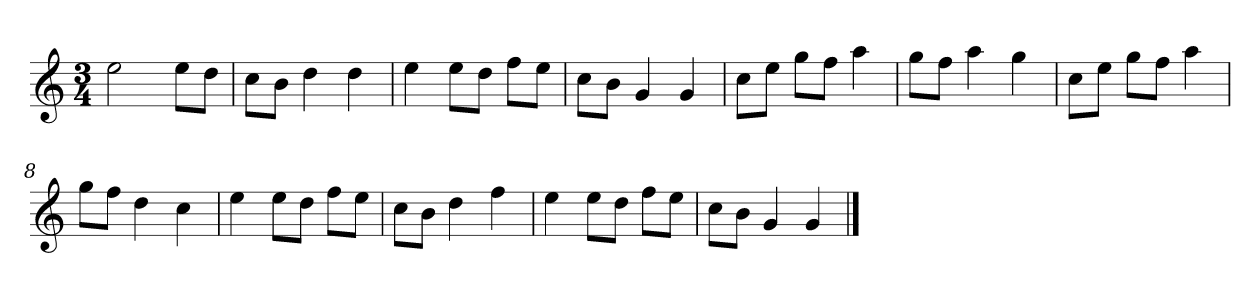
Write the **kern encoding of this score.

**kern
*part1
*staff1
*clefG2
*k[]
*C:
*M3/4
=
2ee
8ee\L
8dd\J
=2
8cc\L
8b\J
4dd
4dd
=3
4ee
8ee\L
8dd\J
8ff\L
8ee\J
=4
8cc\L
8b\J
4g
4g
=5y
8cc\L
8ee\J
8gg\L
8ff\J
4aa
=6
8gg\L
8ff\J
4aa
4gg
=7
8cc\L
8ee\J
8gg\L
8ff\J
4aa
=8
8gg\L
8ff\J
4dd
4cc
=9y
4ee
8ee\L
8dd\J
8ff\L
8ee\J
=10
8cc\L
8b\J
4dd
4ff
=11
4ee
8ee\L
8dd\J
8ff\L
8ee\J
=12
8cc\L
8b\J
4g
4g
==
*-
